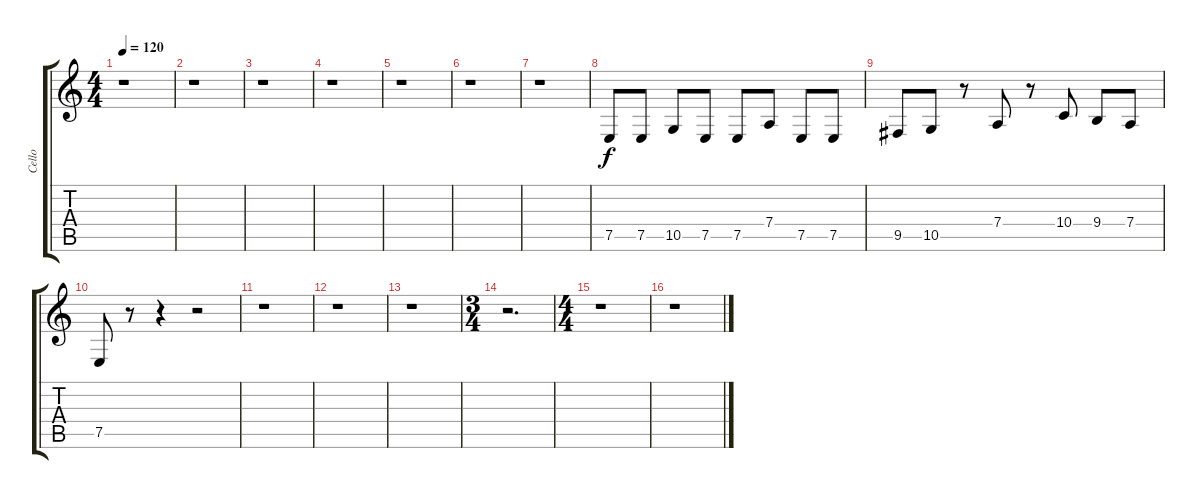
\track ("Cello" "Cello") {instrument cello}
\staff {score tabs}
\tuning (E4 B3 G3 D3 A2 E2) {hide}
\ts (4 4)
\tempo 120
\clef g2
\ks c
r.1{dy f} |
r.1 |
r.1 |
r.1 |
r.1 |
r.1 |
r.1 |
7.5.8 7.5.8 10.5.8 7.5.8 7.5.8 7.4.8 7.5.8 7.5.8 |
9.5.8 10.5.8 r.8 7.4.8 r.8 10.4.8 9.4.8 7.4.8 |
7.5.8 r.8 r.4 r.2 |
r.1 |
r.1 |
r.1 |
\ts (3 4)
r.2{d} |
\ts (4 4)
r.1 |
r.1
